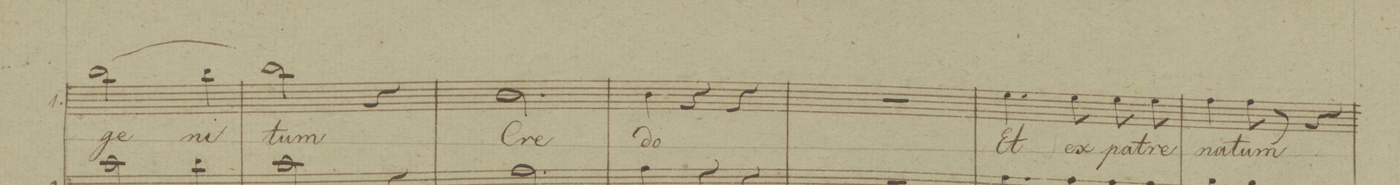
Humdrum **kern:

**kern	**text	**dynam
*I"1.	*	*
*clefC1	*	*
*k[b-]	*	*
*M3/4	*	*
(2gg\	-ge-	.
4gg\	-ni-	.
=23	=23	=23
2gg\)	-tum	.
4r	.	.
=24	=24	=24
2.g\	Cre-	.
=25	=25	=25
4g\	-do	.
4r	.	.
4r	.	.
=26	=26	=26
2.r	.	.
=27	=27	=27
4.cc\	Et	.
8cc\	ex	.
8cc\	pa-	.
8cc\	-tre	.
=28	=28	=28
4dd\	na-	.
8dd\	-tum	.
8r	.	.
4r	.	.
=29	=29	=29
*-	*-	*-
